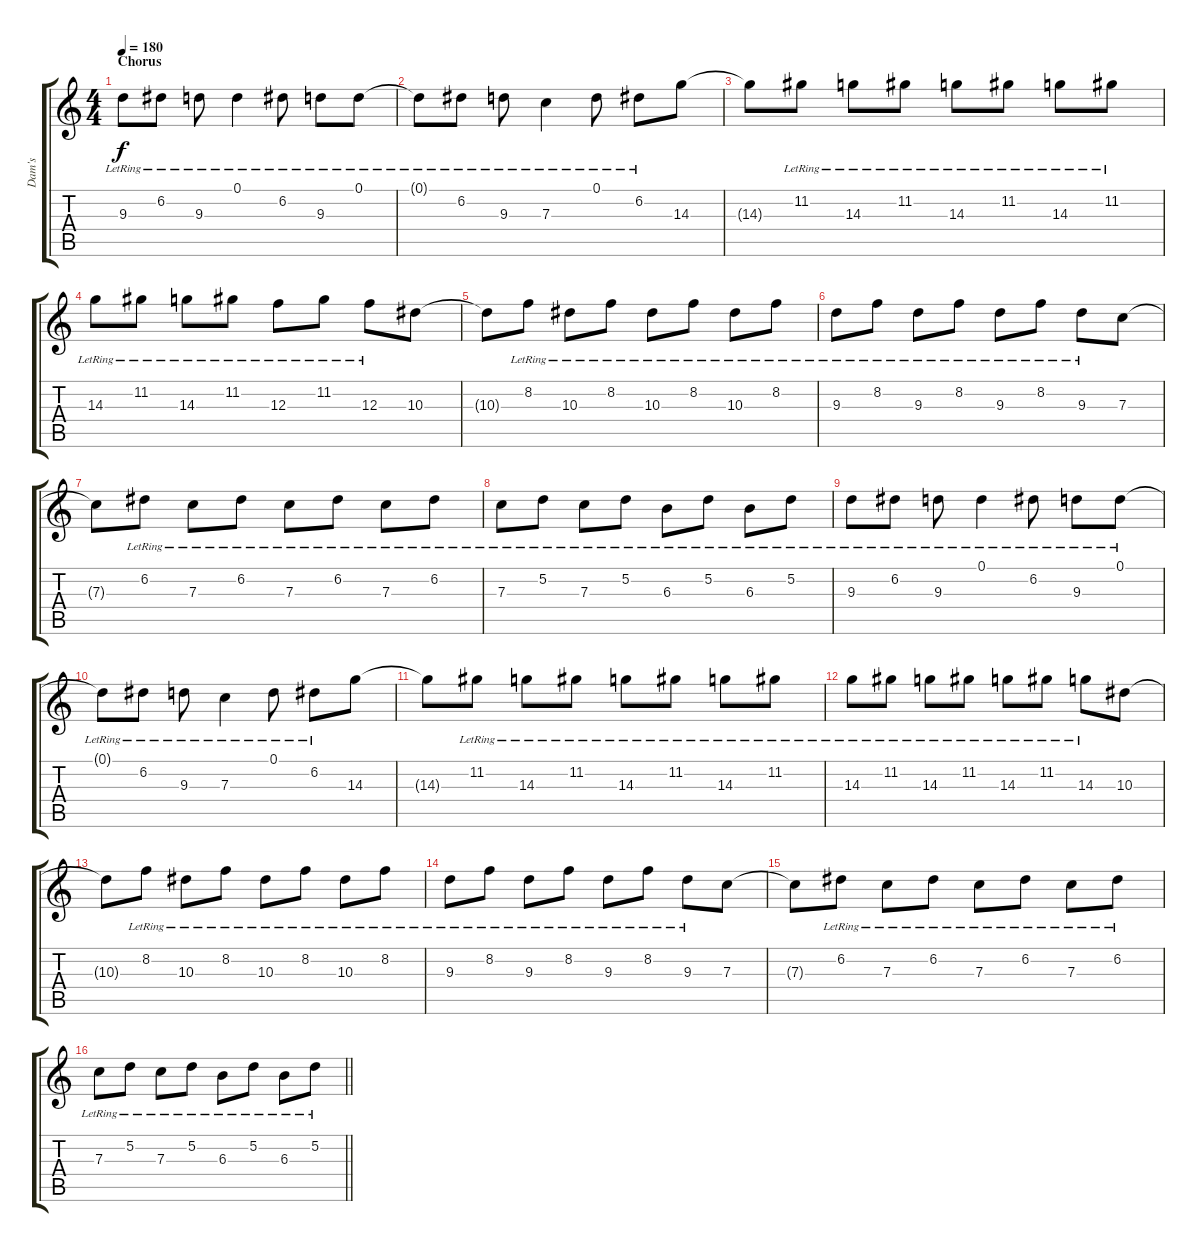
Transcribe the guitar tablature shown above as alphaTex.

\track ("Dam's" "Dam's") {instrument distortionguitar}
\staff {score tabs}
\tuning (D4 A3 F3 C3 G2 C2) {hide}
\ts (4 4)
\section ("" "Chorus")
\tempo 180
\clef g2
\ks c
9.3{lr}.8{dy f} 6.2{lr}.8 9.3{lr}.8 0.1{lr}.4 6.2{lr}.8 9.3{lr}.8 0.1{lr}.8 |
0.1{lr t}.8 6.2{lr}.8 9.3{lr}.8 7.3{lr}.4 0.1{lr}.8 6.2{lr}.8 14.3.8 |
14.3{t}.8 11.2{lr}.8 14.3{lr}.8 11.2{lr}.8 14.3{lr}.8 11.2{lr}.8 14.3{lr}.8 11.2{lr}.8 |
14.3{lr}.8 11.2{lr}.8 14.3{lr}.8 11.2{lr}.8 12.3{lr}.8 11.2{lr}.8 12.3{lr}.8 10.3.8 |
10.3{t}.8 8.2{lr}.8 10.3{lr}.8 8.2{lr}.8 10.3{lr}.8 8.2{lr}.8 10.3{lr}.8 8.2{lr}.8 |
9.3{lr}.8 8.2{lr}.8 9.3{lr}.8 8.2{lr}.8 9.3{lr}.8 8.2{lr}.8 9.3{lr}.8 7.3.8 |
7.3{t}.8 6.2{lr}.8 7.3{lr}.8 6.2{lr}.8 7.3{lr}.8 6.2{lr}.8 7.3{lr}.8 6.2{lr}.8 |
7.3{lr}.8 5.2{lr}.8 7.3{lr}.8 5.2{lr}.8 6.3{lr}.8 5.2{lr}.8 6.3{lr}.8 5.2{lr}.8 |
9.3{lr}.8 6.2{lr}.8 9.3{lr}.8 0.1{lr}.4 6.2{lr}.8 9.3{lr}.8 0.1{lr}.8 |
0.1{lr t}.8 6.2{lr}.8 9.3{lr}.8 7.3{lr}.4 0.1{lr}.8 6.2{lr}.8 14.3.8 |
14.3{t}.8 11.2{lr}.8 14.3{lr}.8 11.2{lr}.8 14.3{lr}.8 11.2{lr}.8 14.3{lr}.8 11.2{lr}.8 |
14.3{lr}.8 11.2{lr}.8 14.3{lr}.8 11.2{lr}.8 14.3{lr}.8 11.2{lr}.8 14.3{lr}.8 10.3.8 |
10.3{t}.8 8.2{lr}.8 10.3{lr}.8 8.2{lr}.8 10.3{lr}.8 8.2{lr}.8 10.3{lr}.8 8.2{lr}.8 |
9.3{lr}.8 8.2{lr}.8 9.3{lr}.8 8.2{lr}.8 9.3{lr}.8 8.2{lr}.8 9.3{lr}.8 7.3.8 |
7.3{t}.8 6.2{lr}.8 7.3{lr}.8 6.2{lr}.8 7.3{lr}.8 6.2{lr}.8 7.3{lr}.8 6.2{lr}.8 |
\barLineRight lightlight
7.3{lr}.8 5.2{lr}.8 7.3{lr}.8 5.2{lr}.8 6.3{lr}.8 5.2{lr}.8 6.3{lr}.8 5.2{lr}.8
